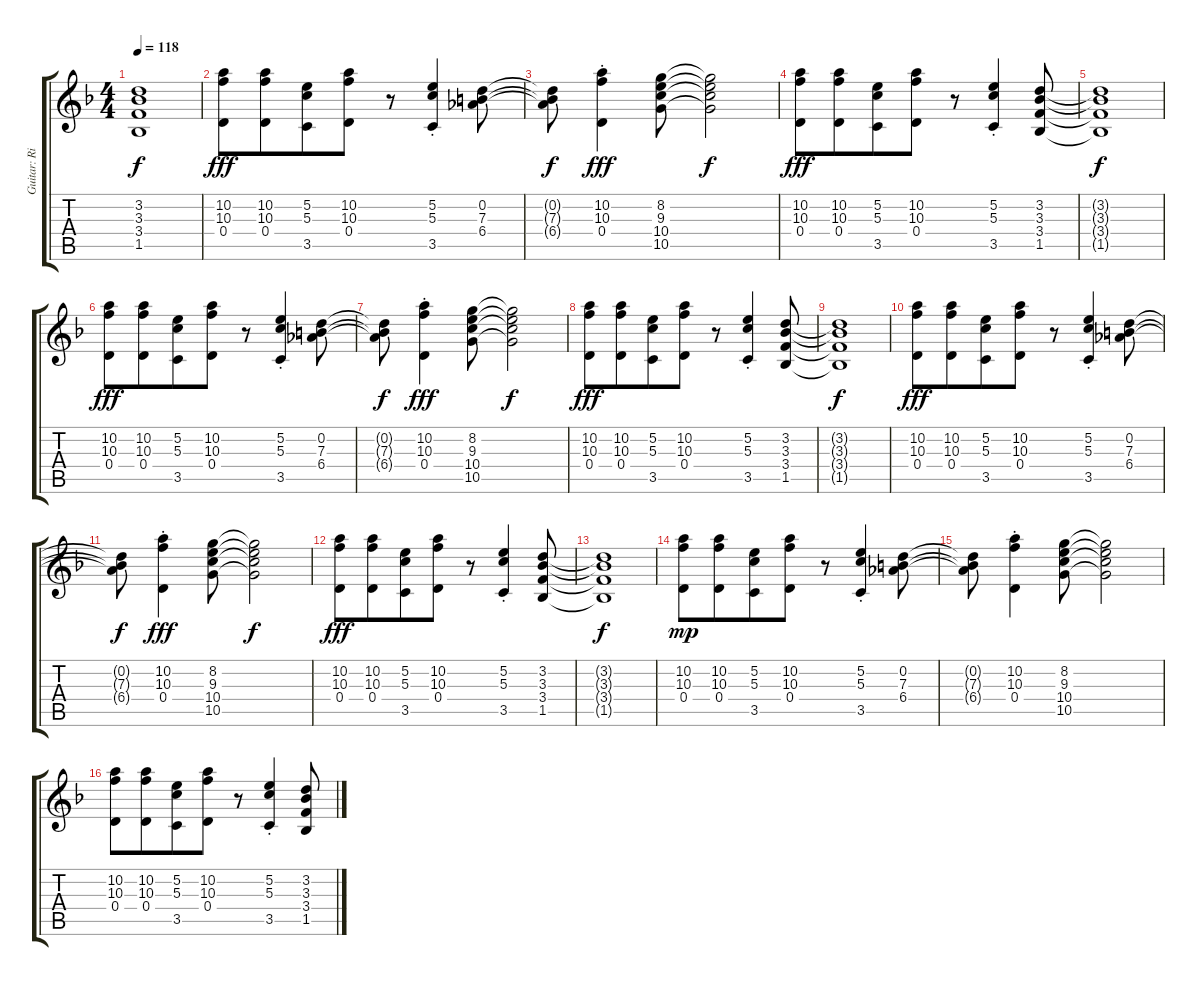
\track ("Guitar: Rik" "Guitar: Ri") {instrument electricguitarclean}
\staff {score tabs}
\tuning (E4 B3 G3 D3 A2 E2) {hide}
\ts (4 4)
\tempo 118
\clef g2
\ks f
(3.2{t} 3.3{t} 3.4{t} 1.5{t}).1{dy f} |
(10.2 10.3 0.4).8{dy fff} (10.2 10.3 0.4).8{beam merge} (5.2 5.3 3.5).8 (10.2 10.3 0.4).8 r.8 (5.2{st} 5.3{st} 3.5{st}).4 (0.2 7.3 6.4).8 |
(0.2{t} 7.3{t} 6.4{t}).8{dy f} (10.2{st} 10.3{st} 0.4{st}).4{dy fff} (8.2 9.3 10.4 10.5).8 (8.2{t} 9.3{t} 10.4{t} 10.5{t}).2{dy f} |
(10.2 10.3 0.4).8{dy fff} (10.2 10.3 0.4).8{beam merge} (5.2 5.3 3.5).8 (10.2 10.3 0.4).8 r.8 (5.2{st} 5.3{st} 3.5{st}).4 (3.2 3.3 3.4 1.5).8 |
(3.2{t} 3.3{t} 3.4{t} 1.5{t}).1{dy f} |
(10.2 10.3 0.4).8{dy fff} (10.2 10.3 0.4).8{beam merge} (5.2 5.3 3.5).8 (10.2 10.3 0.4).8 r.8 (5.2{st} 5.3{st} 3.5{st}).4 (0.2 7.3 6.4).8 |
(0.2{t} 7.3{t} 6.4{t}).8{dy f} (10.2{st} 10.3{st} 0.4{st}).4{dy fff} (8.2 9.3 10.4 10.5).8 (8.2{t} 9.3{t} 10.4{t} 10.5{t}).2{dy f} |
(10.2 10.3 0.4).8{dy fff} (10.2 10.3 0.4).8{beam merge} (5.2 5.3 3.5).8 (10.2 10.3 0.4).8 r.8 (5.2{st} 5.3{st} 3.5{st}).4 (3.2 3.3 3.4 1.5).8 |
(3.2{t} 3.3{t} 3.4{t} 1.5{t}).1{dy f} |
(10.2 10.3 0.4).8{dy fff} (10.2 10.3 0.4).8{beam merge} (5.2 5.3 3.5).8 (10.2 10.3 0.4).8 r.8 (5.2{st} 5.3{st} 3.5{st}).4 (0.2 7.3 6.4).8 |
(0.2{t} 7.3{t} 6.4{t}).8{dy f} (10.2{st} 10.3{st} 0.4{st}).4{dy fff} (8.2 9.3 10.4 10.5).8 (8.2{t} 9.3{t} 10.4{t} 10.5{t}).2{dy f} |
(10.2 10.3 0.4).8{dy fff} (10.2 10.3 0.4).8{beam merge} (5.2 5.3 3.5).8 (10.2 10.3 0.4).8 r.8 (5.2{st} 5.3{st} 3.5{st}).4 (3.2 3.3 3.4 1.5).8 |
(3.2{t} 3.3{t} 3.4{t} 1.5{t}).1{dy f} |
(10.2 10.3 0.4).8{dy mp} (10.2 10.3 0.4).8{beam merge} (5.2 5.3 3.5).8 (10.2 10.3 0.4).8 r.8 (5.2{st} 5.3{st} 3.5{st}).4 (0.2 7.3 6.4).8 |
(0.2{t} 7.3{t} 6.4{t}).8 (10.2{st} 10.3{st} 0.4{st}).4 (8.2 9.3 10.4 10.5).8 (8.2{t} 9.3{t} 10.4{t} 10.5{t}).2 |
(10.2 10.3 0.4).8 (10.2 10.3 0.4).8{beam merge} (5.2 5.3 3.5).8 (10.2 10.3 0.4).8 r.8 (5.2{st} 5.3{st} 3.5{st}).4 (3.2 3.3 3.4 1.5).8
